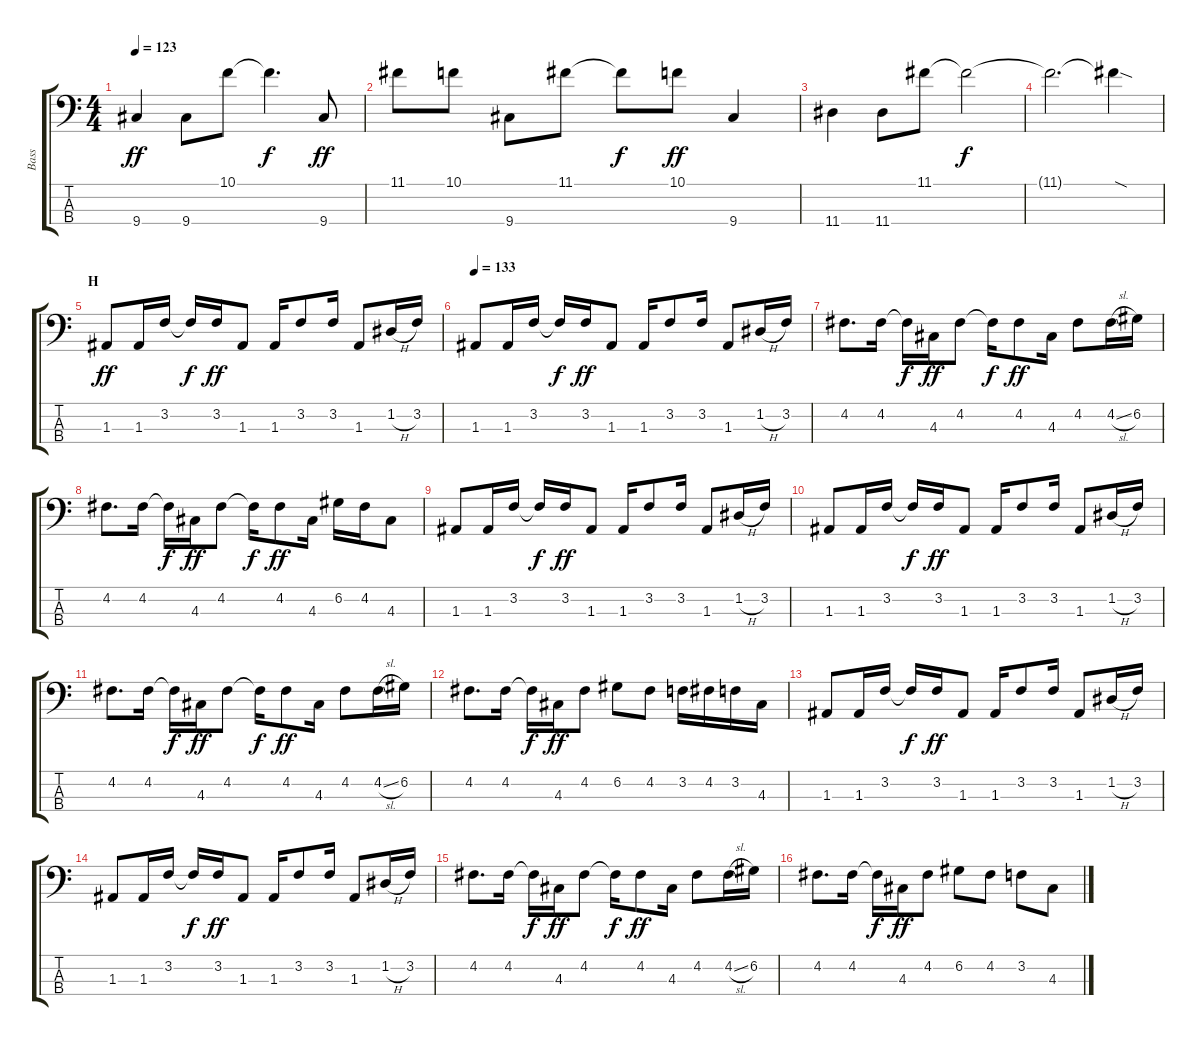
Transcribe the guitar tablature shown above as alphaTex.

\track ("Bass" "Bass") {instrument electricbassfinger}
\staff {score tabs}
\tuning (G2 D2 A1 E1) {hide}
\ts (4 4)
\tempo 123
\clef f4
\ks c
9.4.4{dy ff} 9.4.8 10.1.8 10.1{t}.4{d dy f} 9.4.8{dy ff} |
11.1.8 10.1.8 9.4.8 11.1.8 11.1{t}.8{dy f} 10.1.8{dy ff} 9.4.4 |
11.4.4 11.4.8 11.1.8 11.1{t}.2{dy f} |
11.1{t}.2{d} 11.1{sod t}.4 |
\section ("" "H")
1.3.8{dy ff} 1.3.16 3.2.16 3.2{t}.16{dy f} 3.2.16{dy ff} 1.3.8 1.3.16 3.2.8 3.2.16 1.3.8 1.2{h}.16 3.2.16 |
\tempo 133
1.3.8 1.3.16 3.2.16 3.2{t}.16{dy f} 3.2.16{dy ff} 1.3.8 1.3.16 3.2.8 3.2.16 1.3.8 1.2{h}.16 3.2.16 |
4.2.8{d} 4.2.16 4.2{t}.16{dy f} 4.3.16{dy ff} 4.2.8 4.2{t}.16{dy f} 4.2.8{dy ff} 4.3.16 4.2.8 4.2{sl}.16 6.2.16 |
4.2.8{d} 4.2.16 4.2{t}.16{dy f} 4.3.16{dy ff} 4.2.8 4.2{t}.16{dy f} 4.2.8{dy ff} 4.3.16 6.2.16 4.2.16 4.3.8 |
1.3.8 1.3.16 3.2.16 3.2{t}.16{dy f} 3.2.16{dy ff} 1.3.8 1.3.16 3.2.8 3.2.16 1.3.8 1.2{h}.16 3.2.16 |
1.3.8 1.3.16 3.2.16 3.2{t}.16{dy f} 3.2.16{dy ff} 1.3.8 1.3.16 3.2.8 3.2.16 1.3.8 1.2{h}.16 3.2.16 |
4.2.8{d} 4.2.16 4.2{t}.16{dy f} 4.3.16{dy ff} 4.2.8 4.2{t}.16{dy f} 4.2.8{dy ff} 4.3.16 4.2.8 4.2{sl}.16 6.2.16 |
4.2.8{d} 4.2.16 4.2{t}.16{dy f} 4.3.16{dy ff} 4.2.8 6.2.8 4.2.8 3.2.16 4.2.16 3.2.16 4.3.16 |
1.3.8 1.3.16 3.2.16 3.2{t}.16{dy f} 3.2.16{dy ff} 1.3.8 1.3.16 3.2.8 3.2.16 1.3.8 1.2{h}.16 3.2.16 |
1.3.8 1.3.16 3.2.16 3.2{t}.16{dy f} 3.2.16{dy ff} 1.3.8 1.3.16 3.2.8 3.2.16 1.3.8 1.2{h}.16 3.2.16 |
4.2.8{d} 4.2.16 4.2{t}.16{dy f} 4.3.16{dy ff} 4.2.8 4.2{t}.16{dy f} 4.2.8{dy ff} 4.3.16 4.2.8 4.2{sl}.16 6.2.16 |
4.2.8{d} 4.2.16 4.2{t}.16{dy f} 4.3.16{dy ff} 4.2.8 6.2.8 4.2.8 3.2.8 4.3.8
